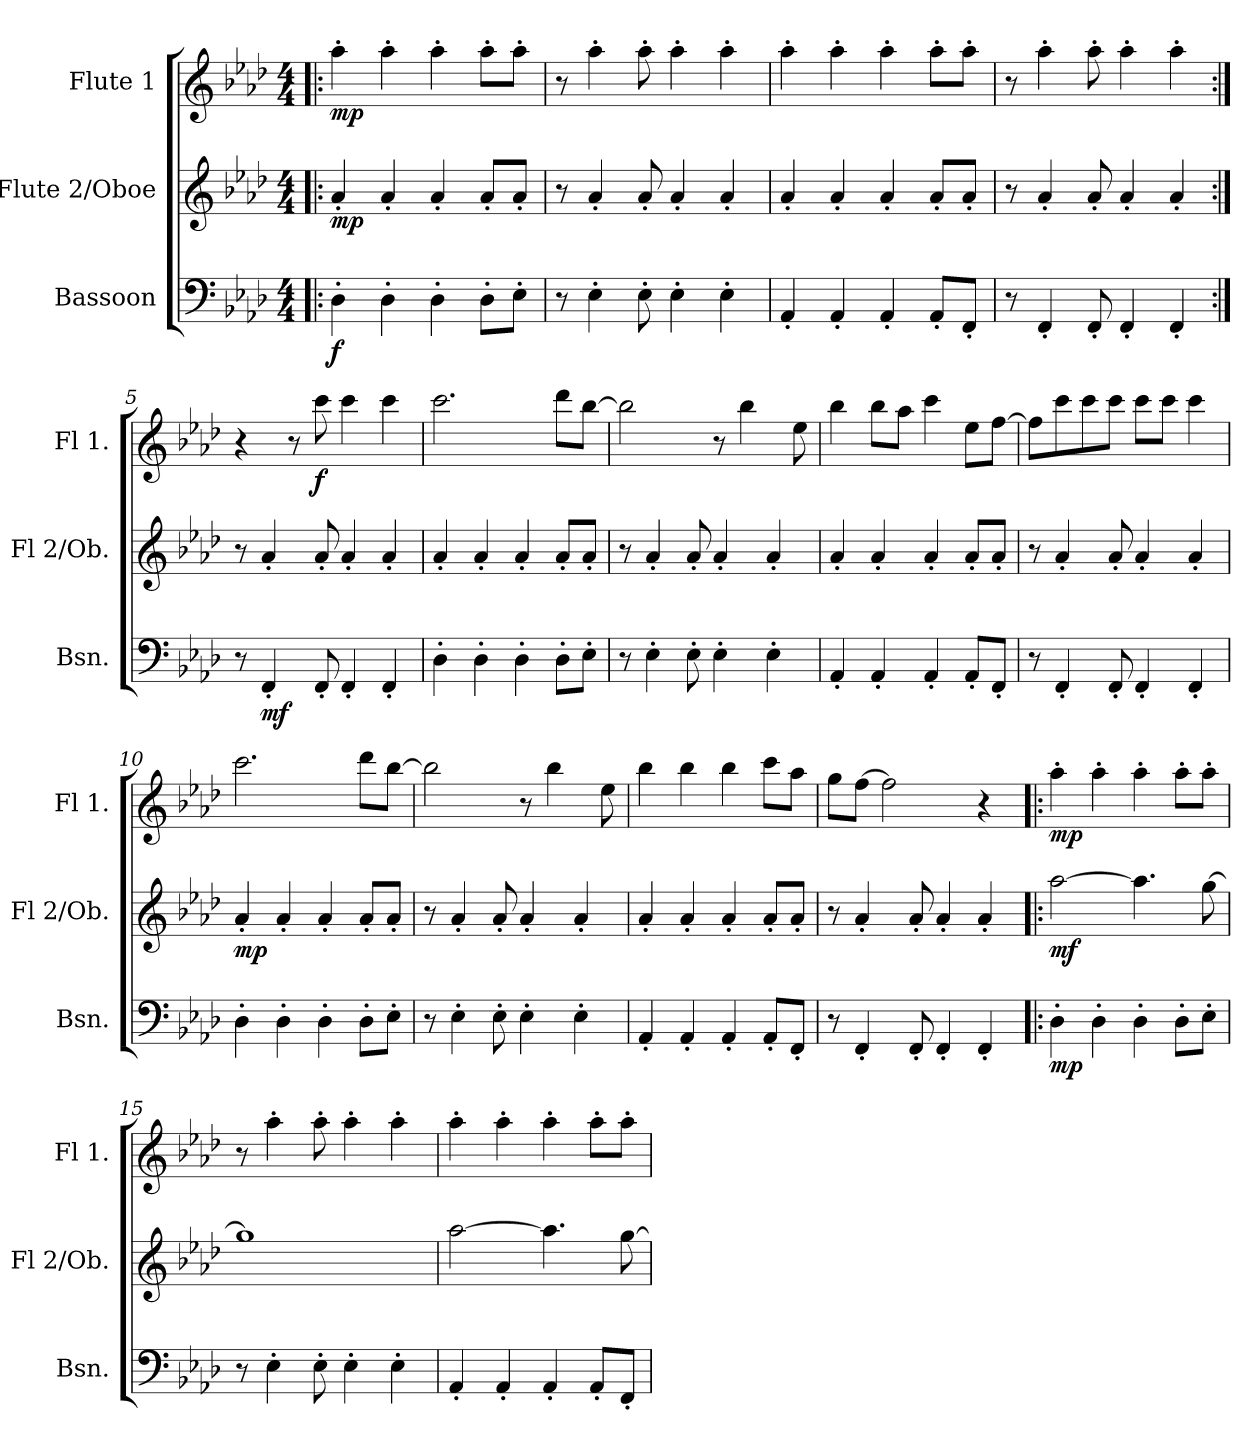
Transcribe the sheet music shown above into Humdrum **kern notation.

**kern	**dynam	**kern	**dynam	**kern	**dynam
*part3	*part3	*part2	*part2	*part1	*part1
*staff3	*staff3	*staff2	*staff2	*staff1	*staff1
*I"Bassoon	*	*I"Flute 2/Oboe	*	*I"Flute 1	*
*I'Bsn.	*	*I'Fl 2/Ob.	*	*I'Fl 1.	*
*clefF4	*	*clefG2	*	*clefG2	*
*k[b-e-a-d-]	*	*k[b-e-a-d-]	*	*k[b-e-a-d-]	*
*M4/4	*	*M4/4	*	*M4/4	*
*MM138	*	*MM138	*	*MM138	*
=1!|:	=1!|:	=1!|:	=1!|:	=1!|:	=1!|:
!	!LO:DY:b	!	!LO:DY:b	!	!LO:DY:b
4D-'\	f	4a-'/	mp	4aa-'\	mp
4D-'\	.	4a-'/	.	4aa-'\	.
4D-'\	.	4a-'/	.	4aa-'\	.
8D-'\L	.	8a-'/L	.	8aa-'\L	.
8E-'\J	.	8a-'/J	.	8aa-'\J	.
=2	=2	=2	=2	=2	=2
8r	.	8r	.	8r	.
4E-'\	.	4a-'/	.	4aa-'\	.
8E-'\	.	8a-'/	.	8aa-'\	.
4E-'\	.	4a-'/	.	4aa-'\	.
4E-'\	.	4a-'/	.	4aa-'\	.
=3	=3	=3	=3	=3	=3
4AA-'/	.	4a-'/	.	4aa-'\	.
4AA-'/	.	4a-'/	.	4aa-'\	.
4AA-'/	.	4a-'/	.	4aa-'\	.
8AA-'/L	.	8a-'/L	.	8aa-'\L	.
8FF'/J	.	8a-'/J	.	8aa-'\J	.
=4	=4	=4	=4	=4	=4
8r	.	8r	.	8r	.
4FF'/	.	4a-'/	.	4aa-'\	.
8FF'/	.	8a-'/	.	8aa-'\	.
4FF'/	.	4a-'/	.	4aa-'\	.
4FF'/	.	4a-'/	.	4aa-'\	.
=5:|!	=5:|!	=5:|!	=5:|!	=5:|!	=5:|!
8r	.	8r	.	4r	.
!	!LO:DY:b	!	!	!	!
4FF'/	mf	4a-'/	.	.	.
.	.	.	.	8r	.
!	!	!	!	!	!LO:DY:b
8FF'/	.	8a-'/	.	8ccc\	f
4FF'/	.	4a-'/	.	4ccc\	.
4FF'/	.	4a-'/	.	4ccc\	.
!!LO:LB:g=z
=6	=6	=6	=6	=6	=6
4D-'\	.	4a-'/	.	2.ccc\	.
4D-'\	.	4a-'/	.	.	.
4D-'\	.	4a-'/	.	.	.
8D-'\L	.	8a-'/L	.	8ddd-\L	.
8E-'\J	.	8a-'/J	.	[8bb-\J	.
=7	=7	=7	=7	=7	=7
8r	.	8r	.	2bb-\]	.
4E-'\	.	4a-'/	.	.	.
8E-'\	.	8a-'/	.	.	.
4E-'\	.	4a-'/	.	8r	.
.	.	.	.	4bb-\	.
4E-'\	.	4a-'/	.	.	.
.	.	.	.	8ee-\	.
=8	=8	=8	=8	=8	=8
4AA-'/	.	4a-'/	.	4bb-\	.
4AA-'/	.	4a-'/	.	8bb-\L	.
.	.	.	.	8aa-\J	.
4AA-'/	.	4a-'/	.	4ccc\	.
8AA-'/L	.	8a-'/L	.	8ee-\L	.
8FF'/J	.	8a-'/J	.	[8ff\J	.
=9	=9	=9	=9	=9	=9
8r	.	8r	.	8ff\L]	.
4FF'/	.	4a-'/	.	8ccc\	.
.	.	.	.	8ccc\	.
8FF'/	.	8a-'/	.	8ccc\J	.
4FF'/	.	4a-'/	.	8ccc\L	.
.	.	.	.	8ccc\J	.
4FF'/	.	4a-'/	.	4ccc\	.
=10	=10	=10	=10	=10	=10
!	!	!	!LO:DY:b	!	!
4D-'\	.	4a-'/	mp	2.ccc\	.
4D-'\	.	4a-'/	.	.	.
4D-'\	.	4a-'/	.	.	.
8D-'\L	.	8a-'/L	.	8ddd-\L	.
8E-'\J	.	8a-'/J	.	[8bb-\J	.
!!LO:LB:g=z
=11	=11	=11	=11	=11	=11
8r	.	8r	.	2bb-\]	.
4E-'\	.	4a-'/	.	.	.
8E-'\	.	8a-'/	.	.	.
4E-'\	.	4a-'/	.	8r	.
.	.	.	.	4bb-\	.
4E-'\	.	4a-'/	.	.	.
.	.	.	.	8ee-\	.
=12	=12	=12	=12	=12	=12
4AA-'/	.	4a-'/	.	4bb-\	.
4AA-'/	.	4a-'/	.	4bb-\	.
4AA-'/	.	4a-'/	.	4bb-\	.
8AA-'/L	.	8a-'/L	.	8ccc\L	.
8FF'/J	.	8a-'/J	.	8aa-\J	.
=13	=13	=13	=13	=13	=13
8r	.	8r	.	8gg\L	.
4FF'/	.	4a-'/	.	[8ff\J	.
.	.	.	.	2ff\]	.
8FF'/	.	8a-'/	.	.	.
4FF'/	.	4a-'/	.	.	.
4FF'/	.	4a-'/	.	4r	.
=14!|:	=14!|:	=14!|:	=14!|:	=14!|:	=14!|:
!	!LO:DY:b	!	!LO:DY:b	!	!LO:DY:b
4D-'\	mp	[2aa-\	mf	4aa-'\	mp
4D-'\	.	.	.	4aa-'\	.
4D-'\	.	4.aa-\]	.	4aa-'\	.
8D-'\L	.	.	.	8aa-'\L	.
8E-'\J	.	[8gg\	.	8aa-'\J	.
=15	=15	=15	=15	=15	=15
8r	.	1gg]	.	8r	.
4E-'\	.	.	.	4aa-'\	.
8E-'\	.	.	.	8aa-'\	.
4E-'\	.	.	.	4aa-'\	.
4E-'\	.	.	.	4aa-'\	.
!!LO:PB:g=z
=16	=16	=16	=16	=16	=16
4AA-'/	.	[2aa-\	.	4aa-'\	.
4AA-'/	.	.	.	4aa-'\	.
4AA-'/	.	4.aa-\]	.	4aa-'\	.
8AA-'/L	.	.	.	8aa-'\L	.
8FF'/J	.	[8gg\	.	8aa-'\J	.
=	=	=	=	=	=
*-	*-	*-	*-	*-	*-
